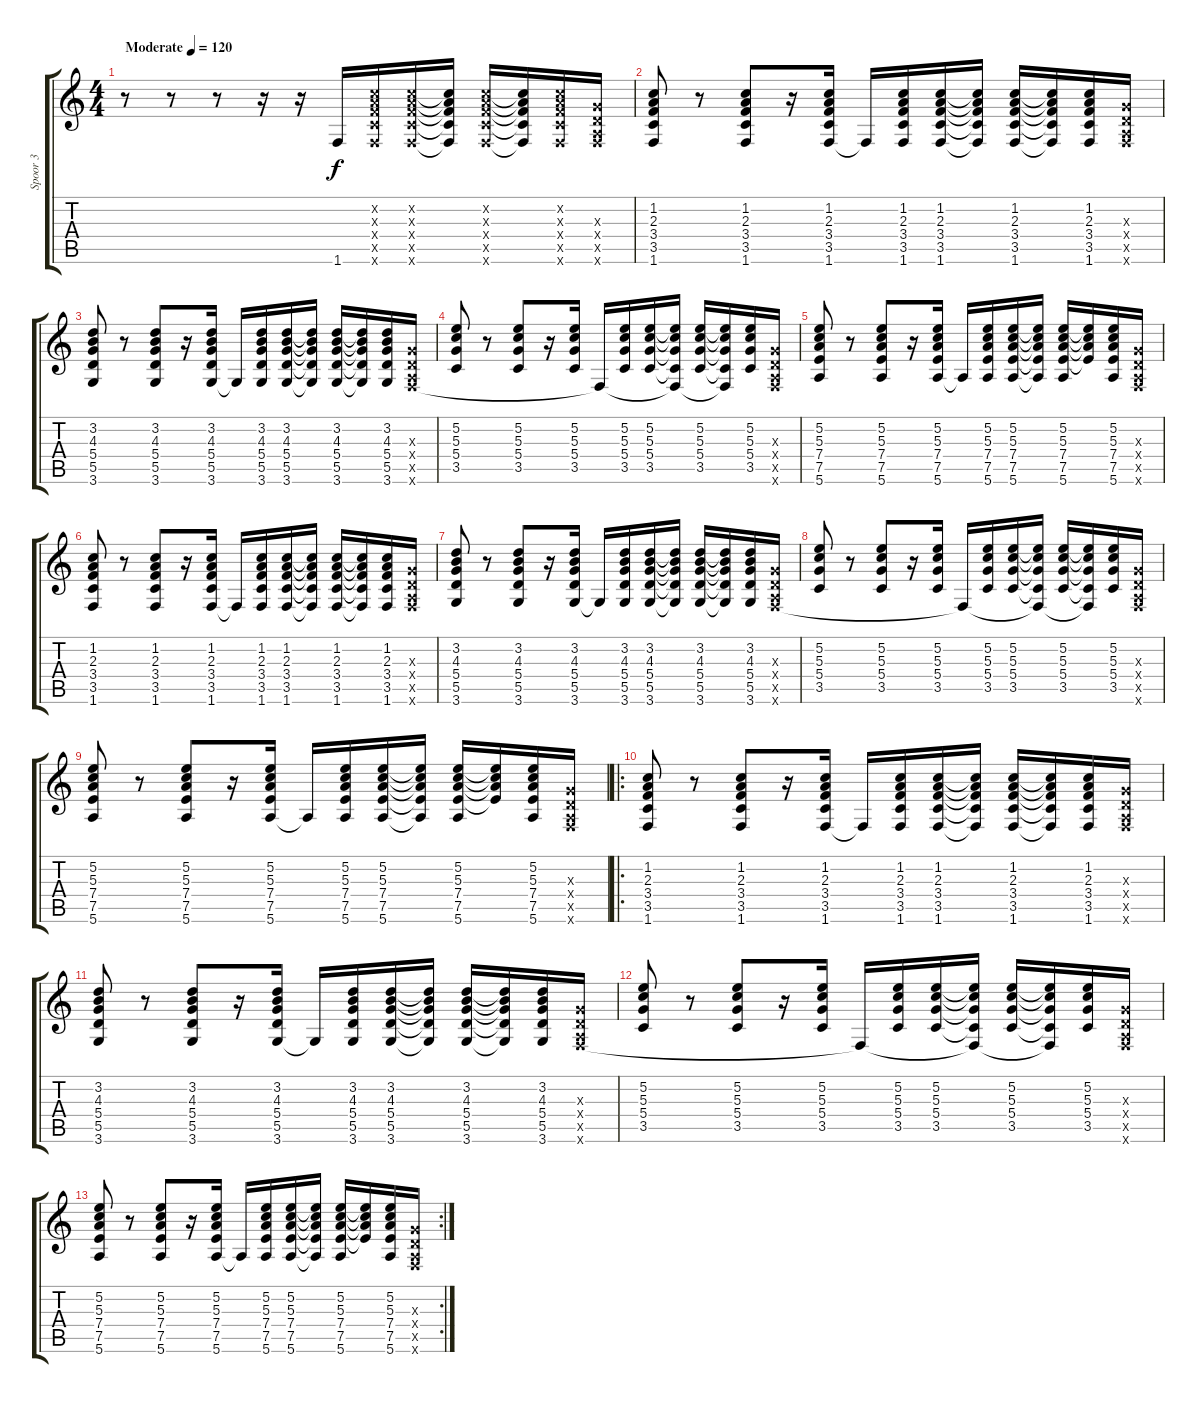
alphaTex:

\track ("Spoor 3" "Spoor 3") {instrument overdrivenguitar}
\staff {score tabs}
\tuning (E4 B3 G3 D3 A2 E2) {hide}
\ts (4 4)
\tempo (120 "Moderate")
\clef g2
\ks c
r.8{dy f instrument overdrivenguitar} r.8 r.8 r.16 r.16 1.6.16 (1.2{x} 2.3{x} 3.4{x} 3.5{x} 1.6{x}).16 (1.2{x} 2.3{x} 3.4{x} 3.5{x} 1.6{x}).16 (1.2{t} 2.3{t} 3.4{t} 3.5{t} 1.6{t}).16 (1.2{x} 2.3{x} 3.4{x} 3.5{x} 1.6{x}).16 (1.2{t} 2.3{t} 3.4{t} 3.5{t} 1.6{t}).16 (1.2{x} 2.3{x} 3.4{x} 3.5{x} 1.6{x}).16 (0.3{x} 0.4{x} 0.5{x} 1.6{x}).16 |
(1.2 2.3 3.4 3.5 1.6).8 r.8 (1.2 2.3 3.4 3.5 1.6).8 r.16 (1.2 2.3 3.4 3.5 1.6).16 1.6{t}.16 (1.2 2.3 3.4 3.5 1.6).16 (1.2 2.3 3.4 3.5 1.6).16 (1.2{t} 2.3{t} 3.4{t} 3.5{t} 1.6{t}).16 (1.2 2.3 3.4 3.5 1.6).16 (1.2{t} 2.3{t} 3.4{t} 3.5{t} 1.6{t}).16 (1.2 2.3 3.4 3.5 1.6).16 (0.3{x} 0.4{x} 0.5{x} 1.6{x}).16 |
(3.2 4.3 5.4 5.5 3.6).8 r.8 (3.2 4.3 5.4 5.5 3.6).8 r.16 (3.2 4.3 5.4 5.5 3.6).16 3.6{t}.16 (3.2 4.3 5.4 5.5 3.6).16 (3.2 4.3 5.4 5.5 3.6).16 (3.2{t} 4.3{t} 5.4{t} 5.5{t} 3.6{t}).16 (3.2 4.3 5.4 5.5 3.6).16 (3.2{t} 4.3{t} 5.4{t} 5.5{t} 3.6{t}).16 (3.2 4.3 5.4 5.5 3.6).16 (0.3{x} 0.4{x} 0.5{x} 1.6{x}).16 |
(5.2 5.3 5.4 3.5).8 r.8 (5.2 5.3 5.4 3.5).8 r.16 (5.2 5.3 5.4 3.5).16 1.6{t}.16 (5.2 5.3 5.4 3.5).16 (5.2 5.3 5.4 3.5).16 (5.2{t} 5.3{t} 5.4{t} 3.5{t} 1.6{t}).16 (5.2 5.3 5.4 3.5).16 (5.2{t} 5.3{t} 5.4{t} 3.5{t} 1.6{t}).16 (5.2 5.3 5.4 3.5).16 (0.3{x} 0.4{x} 0.5{x} 1.6{x}).16 |
(5.2 5.3 7.4 7.5 5.6).8 r.8 (5.2 5.3 7.4 7.5 5.6).8 r.16 (5.2 5.3 7.4 7.5 5.6).16 5.6{t}.16 (5.2 5.3 7.4 7.5 5.6).16 (5.2 5.3 7.4 7.5 5.6).16 (5.2{t} 5.3{t} 7.4{t} 7.5{t} 5.6{t}).16 (5.2 5.3 7.4 7.5 5.6).16 (5.2{t} 5.3{t} 7.4{t} 7.5{t}).16 (5.2 5.3 7.4 7.5 5.6).16 (0.3{x} 0.4{x} 0.5{x} 1.6{x}).16 |
(1.2 2.3 3.4 3.5 1.6).8 r.8 (1.2 2.3 3.4 3.5 1.6).8 r.16 (1.2 2.3 3.4 3.5 1.6).16 1.6{t}.16 (1.2 2.3 3.4 3.5 1.6).16 (1.2 2.3 3.4 3.5 1.6).16 (1.2{t} 2.3{t} 3.4{t} 3.5{t} 1.6{t}).16 (1.2 2.3 3.4 3.5 1.6).16 (1.2{t} 2.3{t} 3.4{t} 3.5{t} 1.6{t}).16 (1.2 2.3 3.4 3.5 1.6).16 (0.3{x} 0.4{x} 0.5{x} 1.6{x}).16 |
(3.2 4.3 5.4 5.5 3.6).8 r.8 (3.2 4.3 5.4 5.5 3.6).8 r.16 (3.2 4.3 5.4 5.5 3.6).16 3.6{t}.16 (3.2 4.3 5.4 5.5 3.6).16 (3.2 4.3 5.4 5.5 3.6).16 (3.2{t} 4.3{t} 5.4{t} 5.5{t} 3.6{t}).16 (3.2 4.3 5.4 5.5 3.6).16 (3.2{t} 4.3{t} 5.4{t} 5.5{t} 3.6{t}).16 (3.2 4.3 5.4 5.5 3.6).16 (0.3{x} 0.4{x} 0.5{x} 1.6{x}).16 |
(5.2 5.3 5.4 3.5).8 r.8 (5.2 5.3 5.4 3.5).8 r.16 (5.2 5.3 5.4 3.5).16 1.6{t}.16 (5.2 5.3 5.4 3.5).16 (5.2 5.3 5.4 3.5).16 (5.2{t} 5.3{t} 5.4{t} 3.5{t} 1.6{t}).16 (5.2 5.3 5.4 3.5).16 (5.2{t} 5.3{t} 5.4{t} 3.5{t} 1.6{t}).16 (5.2 5.3 5.4 3.5).16 (0.3{x} 0.4{x} 0.5{x} 1.6{x}).16 |
(5.2 5.3 7.4 7.5 5.6).8 r.8 (5.2 5.3 7.4 7.5 5.6).8 r.16 (5.2 5.3 7.4 7.5 5.6).16 5.6{t}.16 (5.2 5.3 7.4 7.5 5.6).16 (5.2 5.3 7.4 7.5 5.6).16 (5.2{t} 5.3{t} 7.4{t} 7.5{t} 5.6{t}).16 (5.2 5.3 7.4 7.5 5.6).16 (5.2{t} 5.3{t} 7.4{t} 7.5{t}).16 (5.2 5.3 7.4 7.5 5.6).16 (0.3{x} 0.4{x} 0.5{x} 1.6{x}).16 |
\ro
(1.2 2.3 3.4 3.5 1.6).8 r.8 (1.2 2.3 3.4 3.5 1.6).8 r.16 (1.2 2.3 3.4 3.5 1.6).16 1.6{t}.16 (1.2 2.3 3.4 3.5 1.6).16 (1.2 2.3 3.4 3.5 1.6).16 (1.2{t} 2.3{t} 3.4{t} 3.5{t} 1.6{t}).16 (1.2 2.3 3.4 3.5 1.6).16 (1.2{t} 2.3{t} 3.4{t} 3.5{t} 1.6{t}).16 (1.2 2.3 3.4 3.5 1.6).16 (0.3{x} 0.4{x} 0.5{x} 1.6{x}).16 |
(3.2 4.3 5.4 5.5 3.6).8 r.8 (3.2 4.3 5.4 5.5 3.6).8 r.16 (3.2 4.3 5.4 5.5 3.6).16 3.6{t}.16 (3.2 4.3 5.4 5.5 3.6).16 (3.2 4.3 5.4 5.5 3.6).16 (3.2{t} 4.3{t} 5.4{t} 5.5{t} 3.6{t}).16 (3.2 4.3 5.4 5.5 3.6).16 (3.2{t} 4.3{t} 5.4{t} 5.5{t} 3.6{t}).16 (3.2 4.3 5.4 5.5 3.6).16 (0.3{x} 0.4{x} 0.5{x} 1.6{x}).16 |
(5.2 5.3 5.4 3.5).8 r.8 (5.2 5.3 5.4 3.5).8 r.16 (5.2 5.3 5.4 3.5).16 1.6{t}.16 (5.2 5.3 5.4 3.5).16 (5.2 5.3 5.4 3.5).16 (5.2{t} 5.3{t} 5.4{t} 3.5{t} 1.6{t}).16 (5.2 5.3 5.4 3.5).16 (5.2{t} 5.3{t} 5.4{t} 3.5{t} 1.6{t}).16 (5.2 5.3 5.4 3.5).16 (0.3{x} 0.4{x} 0.5{x} 1.6{x}).16 |
\rc 2
(5.2 5.3 7.4 7.5 5.6).8 r.8 (5.2 5.3 7.4 7.5 5.6).8 r.16 (5.2 5.3 7.4 7.5 5.6).16 5.6{t}.16 (5.2 5.3 7.4 7.5 5.6).16 (5.2 5.3 7.4 7.5 5.6).16 (5.2{t} 5.3{t} 7.4{t} 7.5{t} 5.6{t}).16 (5.2 5.3 7.4 7.5 5.6).16 (5.2{t} 5.3{t} 7.4{t} 7.5{t}).16 (5.2 5.3 7.4 7.5 5.6).16 (0.3{x} 0.4{x} 0.5{x} 1.6{x}).16
